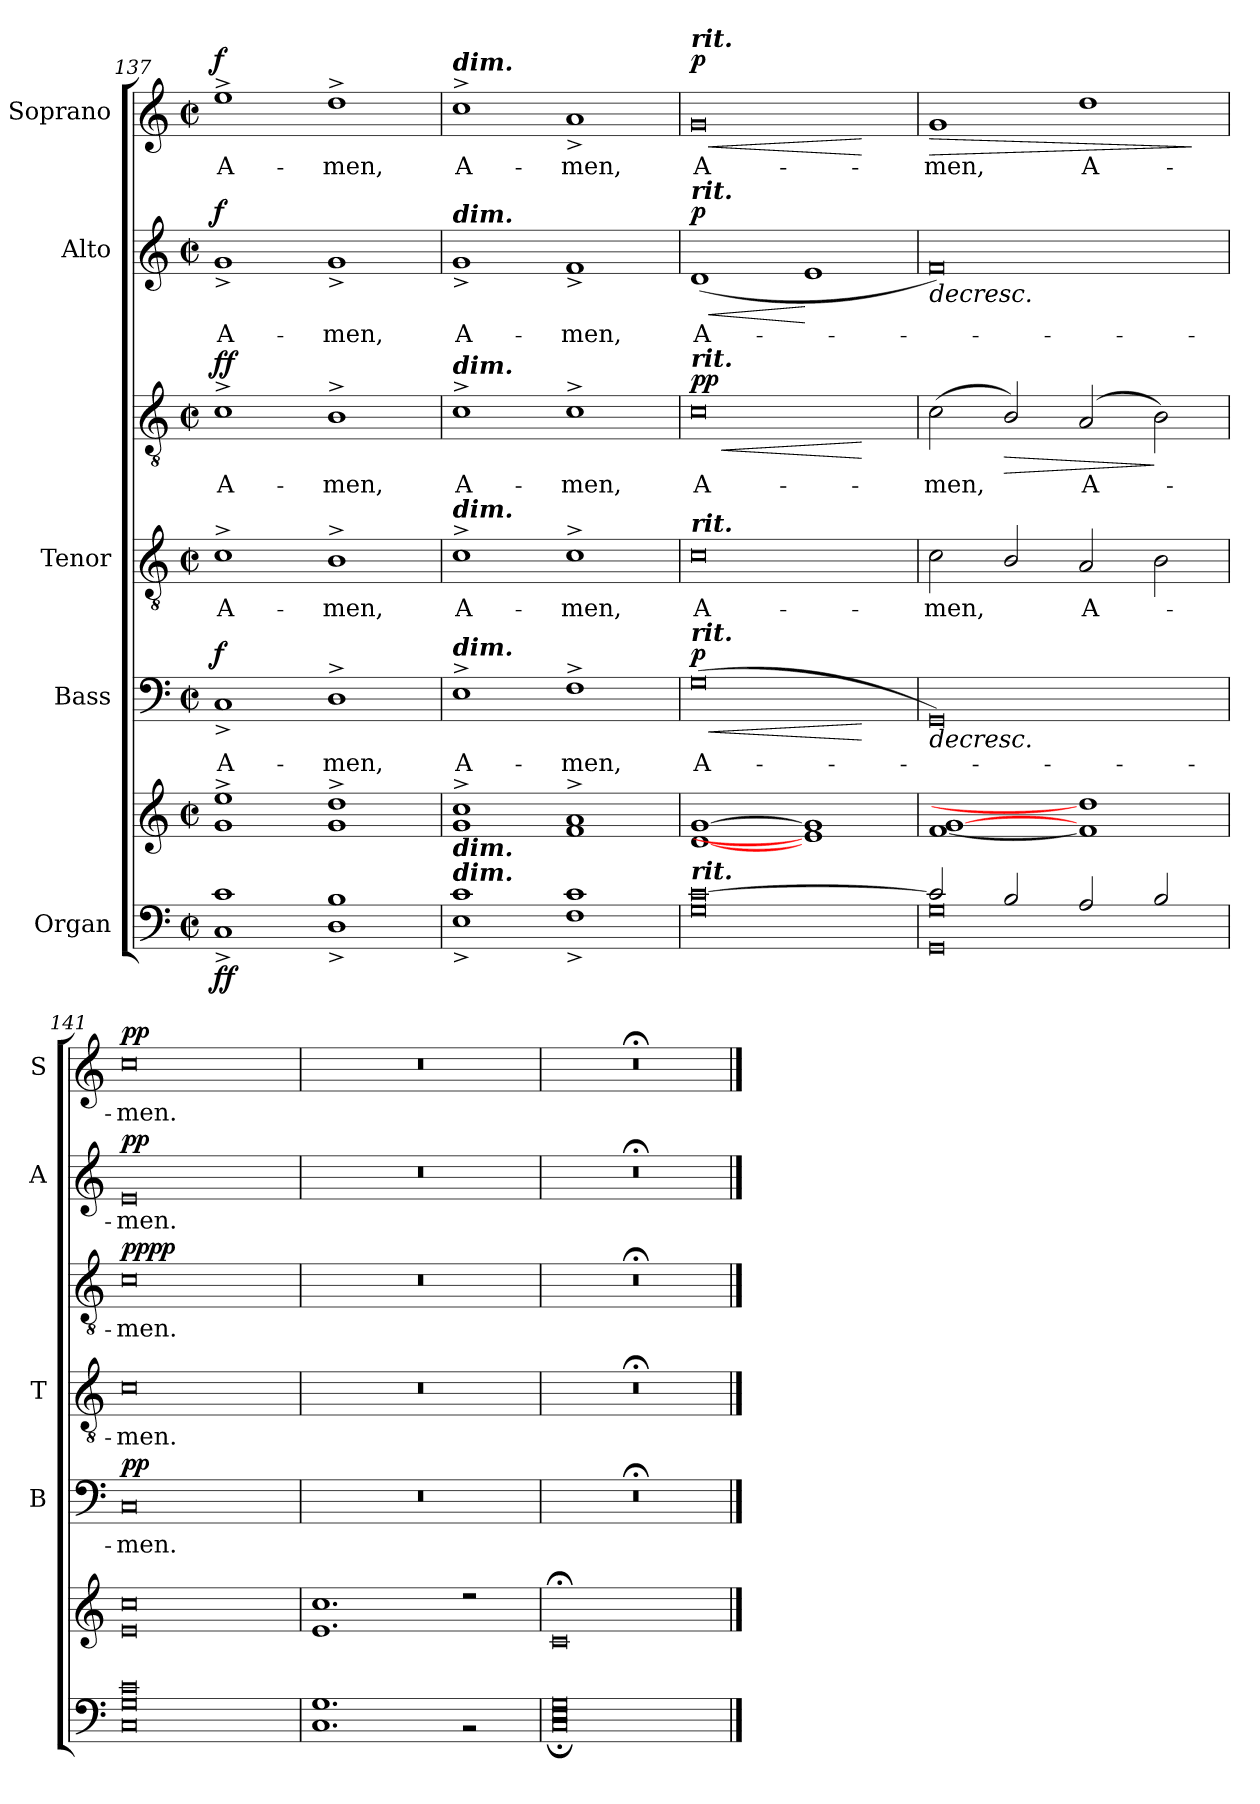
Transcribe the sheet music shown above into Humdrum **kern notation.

**kern	**kern	**dynam	**kern	**text	**dynam	**kern	**text	**kern	**text	**dynam	**kern	**text	**dynam	**kern	**text	**dynam
*part5	*part5	*part5	*part4	*part4	*part4	*part3	*part3	*part3	*part3	*part3	*part2	*part2	*part2	*part1	*part1	*part1
*staff7	*staff6	*staff6/7	*staff5	*staff5	*staff5	*staff4	*staff4	*staff3	*staff3	*staff3/4	*staff2	*staff2	*staff2	*staff1	*staff1	*staff1
*I"Organ	*	*	*I"Bass	*	*	*I"Tenor	*	*	*	*	*I"Alto	*	*	*I"Soprano	*	*
*	*	*	*I'B	*	*	*I'T	*	*	*	*	*I'A	*	*	*I'S	*	*
*clefF4	*clefG2	*	*clefF4	*	*	*clefGv2	*	*clefGv2	*	*	*clefG2	*	*	*clefG2	*	*
*k[]	*k[]	*	*k[]	*	*	*k[]	*	*k[]	*	*	*k[]	*	*	*k[]	*	*
*C:	*C:	*	*C:	*	*	*C:	*	*C:	*	*	*C:	*	*	*C:	*	*
*M4/2	*M4/2	*	*M4/2	*	*	*M4/2	*	*M4/2	*	*	*M4/2	*	*	*M4/2	*	*
*met(c|)	*met(c|)	*	*met(c|)	*	*	*met(c|)	*	*met(c|)	*	*	*met(c|)	*	*	*met(c|)	*	*
=137	=137	=137	=137	=137	=137	=137	=137	=137	=137	=137	=137	=137	=137	=137	=137	=137
*^	*^	*	*	*	*	*	*	*	*	*	*	*	*	*	*	*
!	!	!	!	!LO:DY:b=2	!	!LO:LY:b	!	!	!LO:LY:b	!	!LO:LY:b	!	!	!LO:LY:b	!	!	!LO:LY:b	!
!	!	!	!	!LO:DY:n=1:b	!	!	!LO:DY:b	!	!	!	!	!LO:DY:b=2	!	!	!	!	!	!
!	!	!	!	!	!	!	!	!	!	!	!	!LO:DY:n=1:b	!	!	!LO:DY:b	!	!	!LO:DY:b
0ryy	1C\^ 1c\^	1g^ 1ee^	0ryy	f f	1C^	A-	f	1c^	A-	1c^	A-	f f	1g^	A-	f	1ee^	A-	f
!	!	!	!	!	!	!LO:LY:b	!	!	!LO:LY:b	!	!LO:LY:b	!	!	!LO:LY:b	!	!	!LO:LY:b	!
.	1D\^ 1B\^	1g^ 1dd^	.	.	1D^	-men,	.	1B^	-men,	1B^	-men,	.	1g^	-men,	.	1dd^	-men,	.
=138	=138	=138	=138	=138	=138	=138	=138	=138	=138	=138	=138	=138	=138	=138	=138	=138	=138	=138
!	!	!	!	!	!	!	!	!	!	!	!	!	!	!	!	!LO:TX:a:Bi:t=dim.	!	!
!	!	!	!	!	!	!	!	!	!	!	!	!	!LO:TX:a:Bi:t=dim.	!	!	!	!	!
!	!	!	!	!	!	!	!	!	!	!LO:TX:a:Bi:t=dim.	!	!	!	!	!	!	!	!
!	!	!	!	!	!	!	!	!LO:TX:a:Bi:t=dim.	!	!	!	!	!	!	!	!	!	!
!	!	!	!	!	!LO:TX:a:Bi:t=dim.	!	!	!	!	!	!	!	!	!	!	!	!	!
!	!	!LO:TX:b:Bi:t=dim.	!	!	!	!	!	!	!	!	!	!	!	!	!	!	!	!
!LO:TX:a:Bi:t=dim.	!	!	!	!	!	!	!	!	!	!	!	!	!	!	!	!	!	!
!	!	!	!	!	!	!LO:LY:b	!	!	!LO:LY:b	!	!LO:LY:b	!	!	!LO:LY:b	!	!	!LO:LY:b	!
0ryy	1E\^ 1c\^	1g^ 1cc^	0ryy	.	1E^	A-	.	1c^	A-	1c^	A-	.	1g^	A-	.	1cc^	A-	.
!	!	!	!	!	!	!LO:LY:b	!	!	!LO:LY:b	!	!LO:LY:b	!	!	!LO:LY:b	!	!	!LO:LY:b	!
.	1F\^ 1c\^	1f^ 1a^	.	.	1F^	-men,	.	1c^	-men,	1c^	-men,	.	1f^	-men,	.	1a^	-men,	.
=139	=139	=139	=139	=139	=139	=139	=139	=139	=139	=139	=139	=139	=139	=139	=139	=139	=139	=139
!	!	!	!	!	!	!	!	!	!	!	!	!	!	!	!	!LO:TX:a:Bi:t=rit.	!	!
!	!	!	!	!	!	!	!	!	!	!	!	!	!LO:TX:a:Bi:t=rit.	!	!	!	!	!
!	!	!	!	!	!	!	!	!	!	!LO:TX:a:Bi:t=rit.	!	!	!	!	!	!	!	!
!	!	!	!	!	!	!	!	!LO:TX:a:Bi:t=rit.	!	!	!	!	!	!	!	!	!	!
!	!	!	!	!	!LO:TX:a:Bi:t=rit.	!	!	!	!	!	!	!	!	!	!	!	!	!
!LO:TX:a:Bi:t=rit.	!	!	!	!	!	!	!	!	!	!	!	!	!	!	!	!	!	!
!	!	!	!	!LO:HP:b	!	!LO:LY:b	!LO:HP:b	!	!LO:LY:b	!	!LO:LY:b	!LO:HP:b	!	!LO:LY:b	!LO:HP:b	!	!LO:LY:b	!LO:HP:b
!	!	!	!	!LO:DY:n=1:b=2	!	!	!	!	!	!	!	!	!	!	!	!	!	!
!	!	!	!	!LO:DY:n=2:b	!	!	!LO:DY:n=1:b	!	!	!	!	!LO:DY:n=1:b=2	!	!	!	!	!	!
!	!	!	!	!	!	!	!	!	!	!	!	!LO:DY:n=2:b	!	!	!LO:DY:n=1:b	!	!	!LO:DY:n=1:b
[0c/	0G\	[1d [1g	0ryy	< p p	(<0G	A-	< p	0c	A-	0c	A-	< p p	(<1d	A-	< p	0g	A-	< p
.	.	1e] 1g]	.	[	.	.	.	.	.	.	.	.	1e	.	[	.	.	.
*v	*v	*	*	*	*	*	*	*	*	*	*	*	*	*	*	*	*	*
*	*v	*v	*	*	*	*	*	*	*	*	*	*	*	*	*	*	*
.	.	.	.	.	[	.	.	.	.	[	.	.	.	.	.	[
=140	=140	=140	=140	=140	=140	=140	=140	=140	=140	=140	=140	=140	=140	=140	=140	=140
*^	*	*	*	*	*	*	*	*	*	*	*	*	*	*	*	*
!	!	!	!LO:HP:b	!	!	!LO:HP:b	!	!LO:LY:b	!	!LO:LY:b	!	!	!	!LO:HP:b	!	!LO:LY:b	!LO:HP:b
*	*	*^	*	*	*	*	*	*	*	*	*	*	*	*	*	*	*
2c/]	0GG\ 0G\	[1f [1g	0ryy	>	0GG)	.	>	2c	-men,	(<2c	-men,	.	0f)	.	>	1g	-men,	>
!	!	!	!	!	!	!	!	!	!	!	!	!LO:HP:b	!	!	!	!	!	!
2B/	.	.	.	.	.	.	.	2B/	.	2B/)	.	>	.	.	.	.	.	.
!	!	!	!	!	!	!	!	!	!LO:LY:b	!	!LO:LY:b	!	!	!	!	!	!LO:LY:b	!
2A/	.	1f] 1dd]	.	.	.	.	.	2A	A-	(<2A	A-	.	.	.	.	1dd	A-	.
2B/	.	.	.	.	.	.	.	2B	.	2B)	.	]	.	.	.	.	.	.
*v	*v	*	*	*	*	*	*	*	*	*	*	*	*	*	*	*	*	*
*	*v	*v	*	*	*	*	*	*	*	*	*	*	*	*	*	*	*
.	.	]	.	.	.	.	.	.	.	.	.	.	.	.	.	]
=141	=141	=141	=141	=141	=141	=141	=141	=141	=141	=141	=141	=141	=141	=141	=141	=141
*^	*^	*	*	*	*	*	*	*	*	*	*	*	*	*	*	*
!	!	!	!	!LO:DY:b=2	!	!LO:LY:b	!	!	!LO:LY:b	!	!LO:LY:b	!	!	!LO:LY:b	!	!	!LO:LY:b	!
!	!	!	!	!LO:DY:n=1:b	!	!	!LO:DY:b	!	!	!	!	!LO:DY:b=2	!	!	!	!	!	!
!	!	!	!	!	!	!	!	!	!	!	!	!LO:DY:n=1:b	!	!	!LO:DY:b	!	!	!LO:DY:b
0ryy	0C\ 0G\ 0c\	0e 0cc	0ryy	pp pp	0C	men.	pp	0c	men.	0c	men.	pp pp	0e	men.	pp	0cc	men.	pp
*v	*v	*	*	*	*	*	*	*	*	*	*	*	*	*	*	*	*	*
*	*v	*v	*	*	*	*	*	*	*	*	*	*	*	*	*	*	*
.	.	.	.	.	]	.	.	.	.	.	.	.	]	.	.	.
=142	=142	=142	=142	=142	=142	=142	=142	=142	=142	=142	=142	=142	=142	=142	=142	=142
*^	*^	*	*	*	*	*	*	*	*	*	*	*	*	*	*	*
0ryy	1.C\ 1.G\	1.e 1.cc	0ryy	.	0r	.	.	0r	.	0r	.	.	0r	.	.	0r	.	.
.	2r	2r	.	.	.	.	.	.	.	.	.	.	.	.	.	.	.	.
=143	=143	=143	=143	=143	=143	=143	=143	=143	=143	=143	=143	=143	=143	=143	=143	=143	=143	=143
0ryy	0C\; 0E\; 0G\;	0c;<	0ryy	.	0r;<	.	.	0r;<	.	0r;<	.	.	0r;<	.	.	0r;<	.	.
*v	*v	*	*	*	*	*	*	*	*	*	*	*	*	*	*	*	*	*
*	*v	*v	*	*	*	*	*	*	*	*	*	*	*	*	*	*	*
==	==	==	==	==	==	==	==	==	==	==	==	==	==	==	==	==
*-	*-	*-	*-	*-	*-	*-	*-	*-	*-	*-	*-	*-	*-	*-	*-	*-
